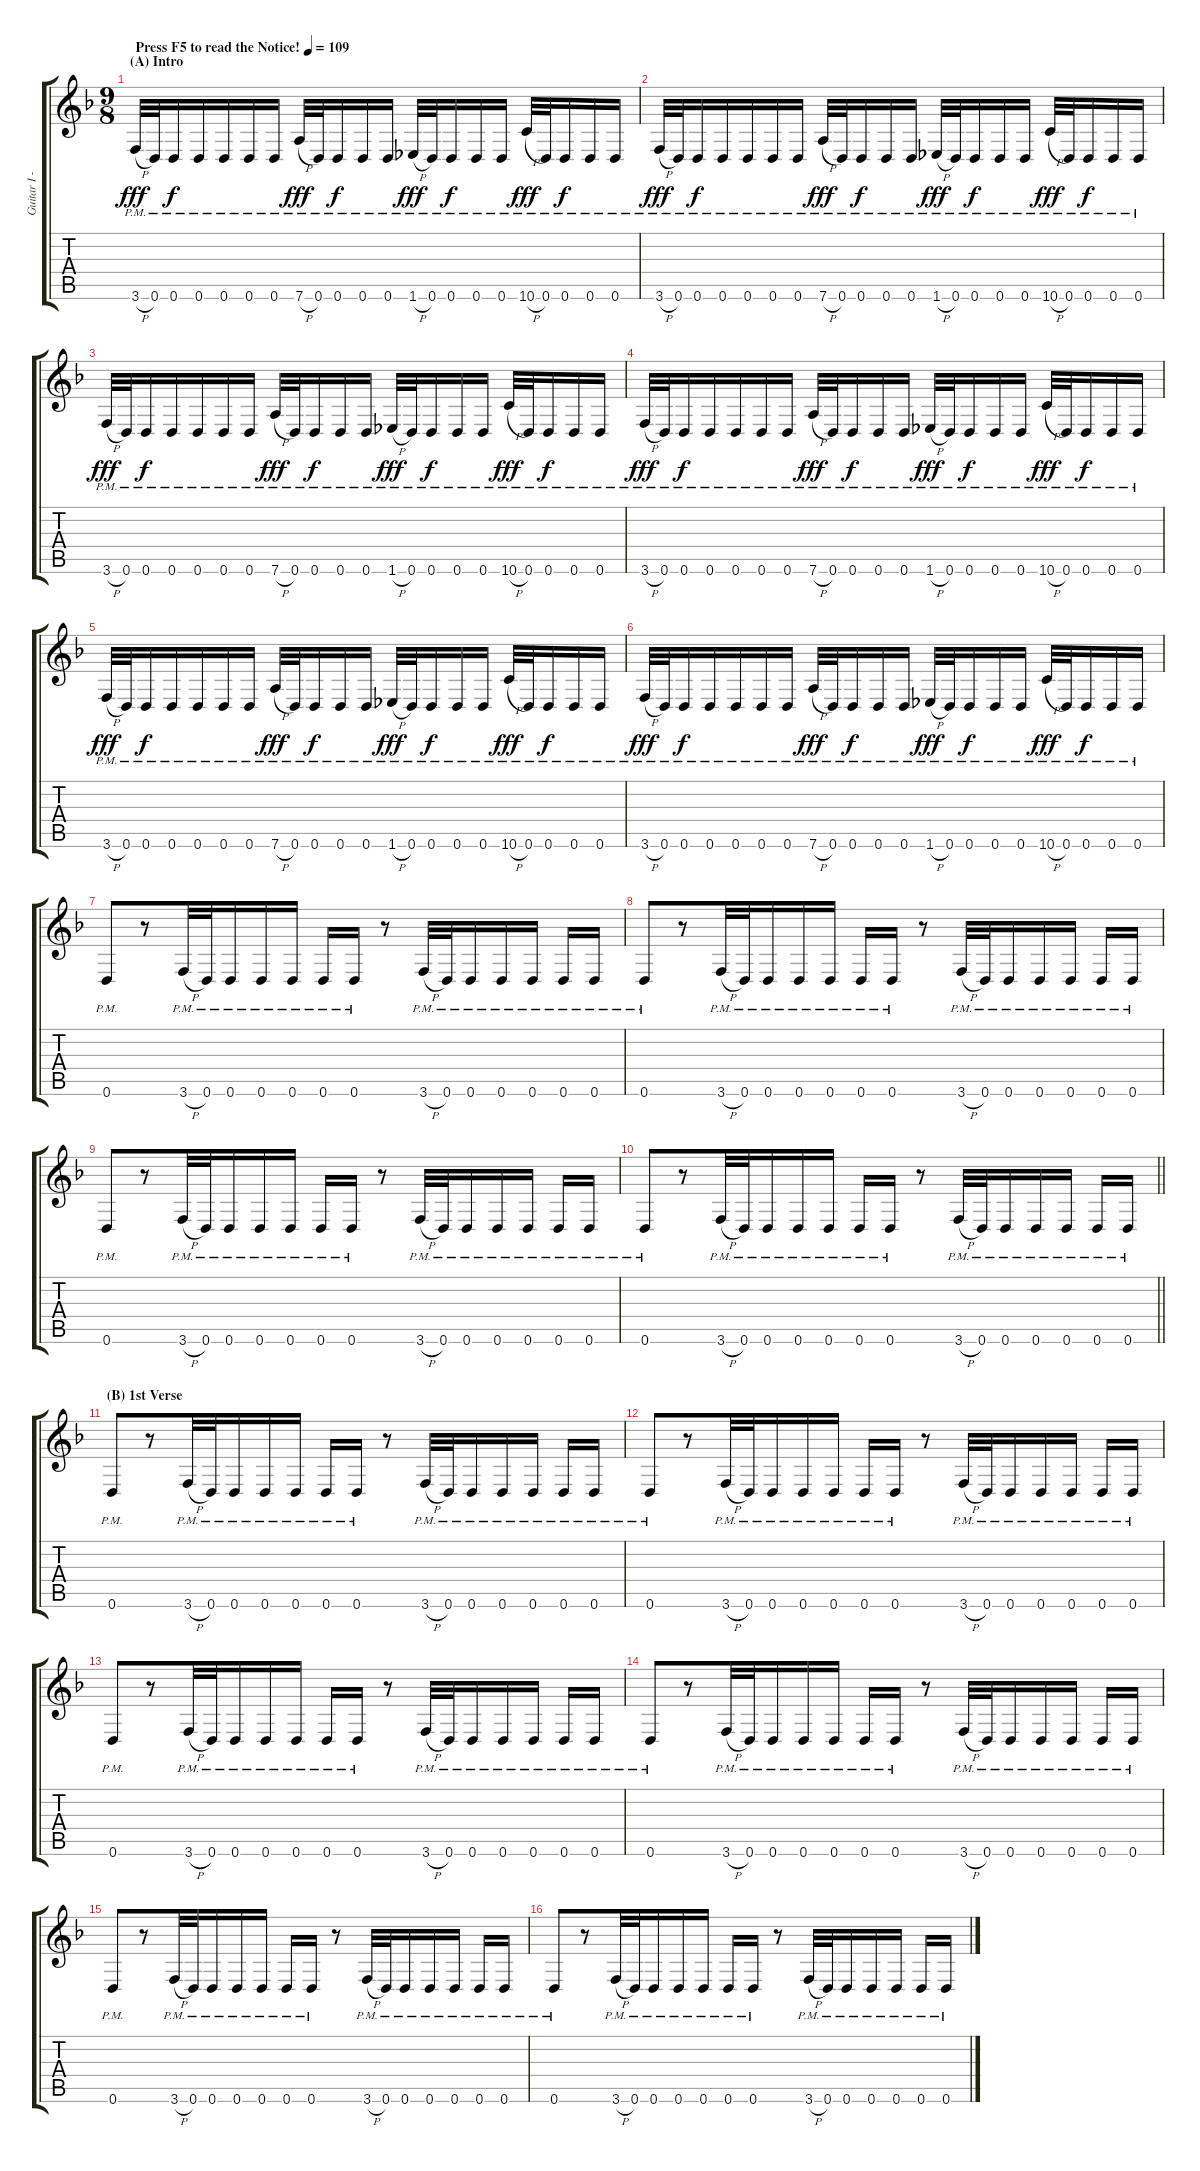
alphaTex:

\track ("Guitar I - Adam" "Guitar I -") {instrument distortionguitar}
\staff {score tabs}
\tuning (E4 B3 G3 D3 A2 D2) {hide}
\ts (9 8)
\section ("" "(A) Intro")
\tempo (109 "Press F5 to read the Notice!")
\clef g2
\ks dminor
3.6{h pm}.32{dy fff instrument distortionguitar} 0.6{pm}.32 0.6{pm}.16{dy f} 0.6{pm}.16 0.6{pm}.16 0.6{pm}.16 0.6{pm}.16 7.6{h pm}.32{dy fff} 0.6{pm}.32 0.6{pm}.16{dy f} 0.6{pm}.16 0.6{pm}.16{beam split} 1.6{h pm}.32{dy fff} 0.6{pm}.32 0.6{pm}.16{dy f beam merge} 0.6{pm}.16 0.6{pm}.16{beam split} 10.6{h pm}.32{dy fff} 0.6{pm}.32 0.6{pm}.16{dy f} 0.6{pm}.16 0.6{pm}.16 |
3.6{h pm}.32{dy fff} 0.6{pm}.32 0.6{pm}.16{dy f} 0.6{pm}.16 0.6{pm}.16 0.6{pm}.16 0.6{pm}.16 7.6{h pm}.32{dy fff} 0.6{pm}.32 0.6{pm}.16{dy f} 0.6{pm}.16 0.6{pm}.16{beam split} 1.6{h pm}.32{dy fff} 0.6{pm}.32 0.6{pm}.16{dy f beam merge} 0.6{pm}.16 0.6{pm}.16{beam split} 10.6{h pm}.32{dy fff} 0.6{pm}.32 0.6{pm}.16{dy f} 0.6{pm}.16 0.6{pm}.16 |
3.6{h pm}.32{dy fff} 0.6{pm}.32 0.6{pm}.16{dy f} 0.6{pm}.16 0.6{pm}.16 0.6{pm}.16 0.6{pm}.16 7.6{h pm}.32{dy fff} 0.6{pm}.32 0.6{pm}.16{dy f} 0.6{pm}.16 0.6{pm}.16{beam split} 1.6{h pm}.32{dy fff} 0.6{pm}.32 0.6{pm}.16{dy f beam merge} 0.6{pm}.16 0.6{pm}.16{beam split} 10.6{h pm}.32{dy fff} 0.6{pm}.32 0.6{pm}.16{dy f} 0.6{pm}.16 0.6{pm}.16 |
3.6{h pm}.32{dy fff} 0.6{pm}.32 0.6{pm}.16{dy f} 0.6{pm}.16 0.6{pm}.16 0.6{pm}.16 0.6{pm}.16 7.6{h pm}.32{dy fff} 0.6{pm}.32 0.6{pm}.16{dy f} 0.6{pm}.16 0.6{pm}.16{beam split} 1.6{h pm}.32{dy fff} 0.6{pm}.32 0.6{pm}.16{dy f beam merge} 0.6{pm}.16 0.6{pm}.16{beam split} 10.6{h pm}.32{dy fff} 0.6{pm}.32 0.6{pm}.16{dy f} 0.6{pm}.16 0.6{pm}.16 |
3.6{h pm}.32{dy fff} 0.6{pm}.32 0.6{pm}.16{dy f} 0.6{pm}.16 0.6{pm}.16 0.6{pm}.16 0.6{pm}.16 7.6{h pm}.32{dy fff} 0.6{pm}.32 0.6{pm}.16{dy f} 0.6{pm}.16 0.6{pm}.16{beam split} 1.6{h pm}.32{dy fff} 0.6{pm}.32 0.6{pm}.16{dy f beam merge} 0.6{pm}.16 0.6{pm}.16{beam split} 10.6{h pm}.32{dy fff} 0.6{pm}.32 0.6{pm}.16{dy f} 0.6{pm}.16 0.6{pm}.16 |
3.6{h pm}.32{dy fff} 0.6{pm}.32 0.6{pm}.16{dy f} 0.6{pm}.16 0.6{pm}.16 0.6{pm}.16 0.6{pm}.16 7.6{h pm}.32{dy fff} 0.6{pm}.32 0.6{pm}.16{dy f} 0.6{pm}.16 0.6{pm}.16{beam split} 1.6{h pm}.32{dy fff} 0.6{pm}.32 0.6{pm}.16{dy f beam merge} 0.6{pm}.16 0.6{pm}.16{beam split} 10.6{h pm}.32{dy fff} 0.6{pm}.32 0.6{pm}.16{dy f} 0.6{pm}.16 0.6{pm}.16 |
0.6{pm}.8 r.8 3.6{h pm}.32 0.6{pm}.32 0.6{pm}.16{beam merge} 0.6{pm}.16 0.6{pm}.16{beam split} 0.6{pm}.16 0.6{pm}.16 r.8 3.6{h pm}.32 0.6{pm}.32 0.6{pm}.16 0.6{pm}.16 0.6{pm}.16{beam split} 0.6{pm}.16 0.6{pm}.16 |
0.6{pm}.8 r.8 3.6{h pm}.32 0.6{pm}.32 0.6{pm}.16{beam merge} 0.6{pm}.16 0.6{pm}.16{beam split} 0.6{pm}.16 0.6{pm}.16 r.8 3.6{h pm}.32 0.6{pm}.32 0.6{pm}.16 0.6{pm}.16 0.6{pm}.16{beam split} 0.6{pm}.16 0.6{pm}.16 |
0.6{pm}.8 r.8 3.6{h pm}.32 0.6{pm}.32 0.6{pm}.16{beam merge} 0.6{pm}.16 0.6{pm}.16{beam split} 0.6{pm}.16 0.6{pm}.16 r.8 3.6{h pm}.32 0.6{pm}.32 0.6{pm}.16 0.6{pm}.16 0.6{pm}.16{beam split} 0.6{pm}.16 0.6{pm}.16 |
\barLineRight lightlight
0.6{pm}.8 r.8 3.6{h pm}.32 0.6{pm}.32 0.6{pm}.16{beam merge} 0.6{pm}.16 0.6{pm}.16{beam split} 0.6{pm}.16 0.6{pm}.16 r.8 3.6{h pm}.32 0.6{pm}.32 0.6{pm}.16 0.6{pm}.16 0.6{pm}.16{beam split} 0.6{pm}.16 0.6{pm}.16 |
\section ("" "(B) 1st Verse")
0.6{pm}.8 r.8 3.6{h pm}.32 0.6{pm}.32 0.6{pm}.16{beam merge} 0.6{pm}.16 0.6{pm}.16{beam split} 0.6{pm}.16 0.6{pm}.16 r.8 3.6{h pm}.32 0.6{pm}.32 0.6{pm}.16 0.6{pm}.16 0.6{pm}.16{beam split} 0.6{pm}.16 0.6{pm}.16 |
0.6{pm}.8 r.8 3.6{h pm}.32 0.6{pm}.32 0.6{pm}.16{beam merge} 0.6{pm}.16 0.6{pm}.16{beam split} 0.6{pm}.16 0.6{pm}.16 r.8 3.6{h pm}.32 0.6{pm}.32 0.6{pm}.16 0.6{pm}.16 0.6{pm}.16{beam split} 0.6{pm}.16 0.6{pm}.16 |
0.6{pm}.8 r.8 3.6{h pm}.32 0.6{pm}.32 0.6{pm}.16{beam merge} 0.6{pm}.16 0.6{pm}.16{beam split} 0.6{pm}.16 0.6{pm}.16 r.8 3.6{h pm}.32 0.6{pm}.32 0.6{pm}.16 0.6{pm}.16 0.6{pm}.16{beam split} 0.6{pm}.16 0.6{pm}.16 |
0.6{pm}.8 r.8 3.6{h pm}.32 0.6{pm}.32 0.6{pm}.16{beam merge} 0.6{pm}.16 0.6{pm}.16{beam split} 0.6{pm}.16 0.6{pm}.16 r.8 3.6{h pm}.32 0.6{pm}.32 0.6{pm}.16 0.6{pm}.16 0.6{pm}.16{beam split} 0.6{pm}.16 0.6{pm}.16 |
0.6{pm}.8 r.8 3.6{h pm}.32 0.6{pm}.32 0.6{pm}.16{beam merge} 0.6{pm}.16 0.6{pm}.16{beam split} 0.6{pm}.16 0.6{pm}.16 r.8 3.6{h pm}.32 0.6{pm}.32 0.6{pm}.16 0.6{pm}.16 0.6{pm}.16{beam split} 0.6{pm}.16 0.6{pm}.16 |
0.6{pm}.8 r.8 3.6{h pm}.32 0.6{pm}.32 0.6{pm}.16{beam merge} 0.6{pm}.16 0.6{pm}.16{beam split} 0.6{pm}.16 0.6{pm}.16 r.8 3.6{h pm}.32 0.6{pm}.32 0.6{pm}.16 0.6{pm}.16 0.6{pm}.16{beam split} 0.6{pm}.16 0.6{pm}.16
